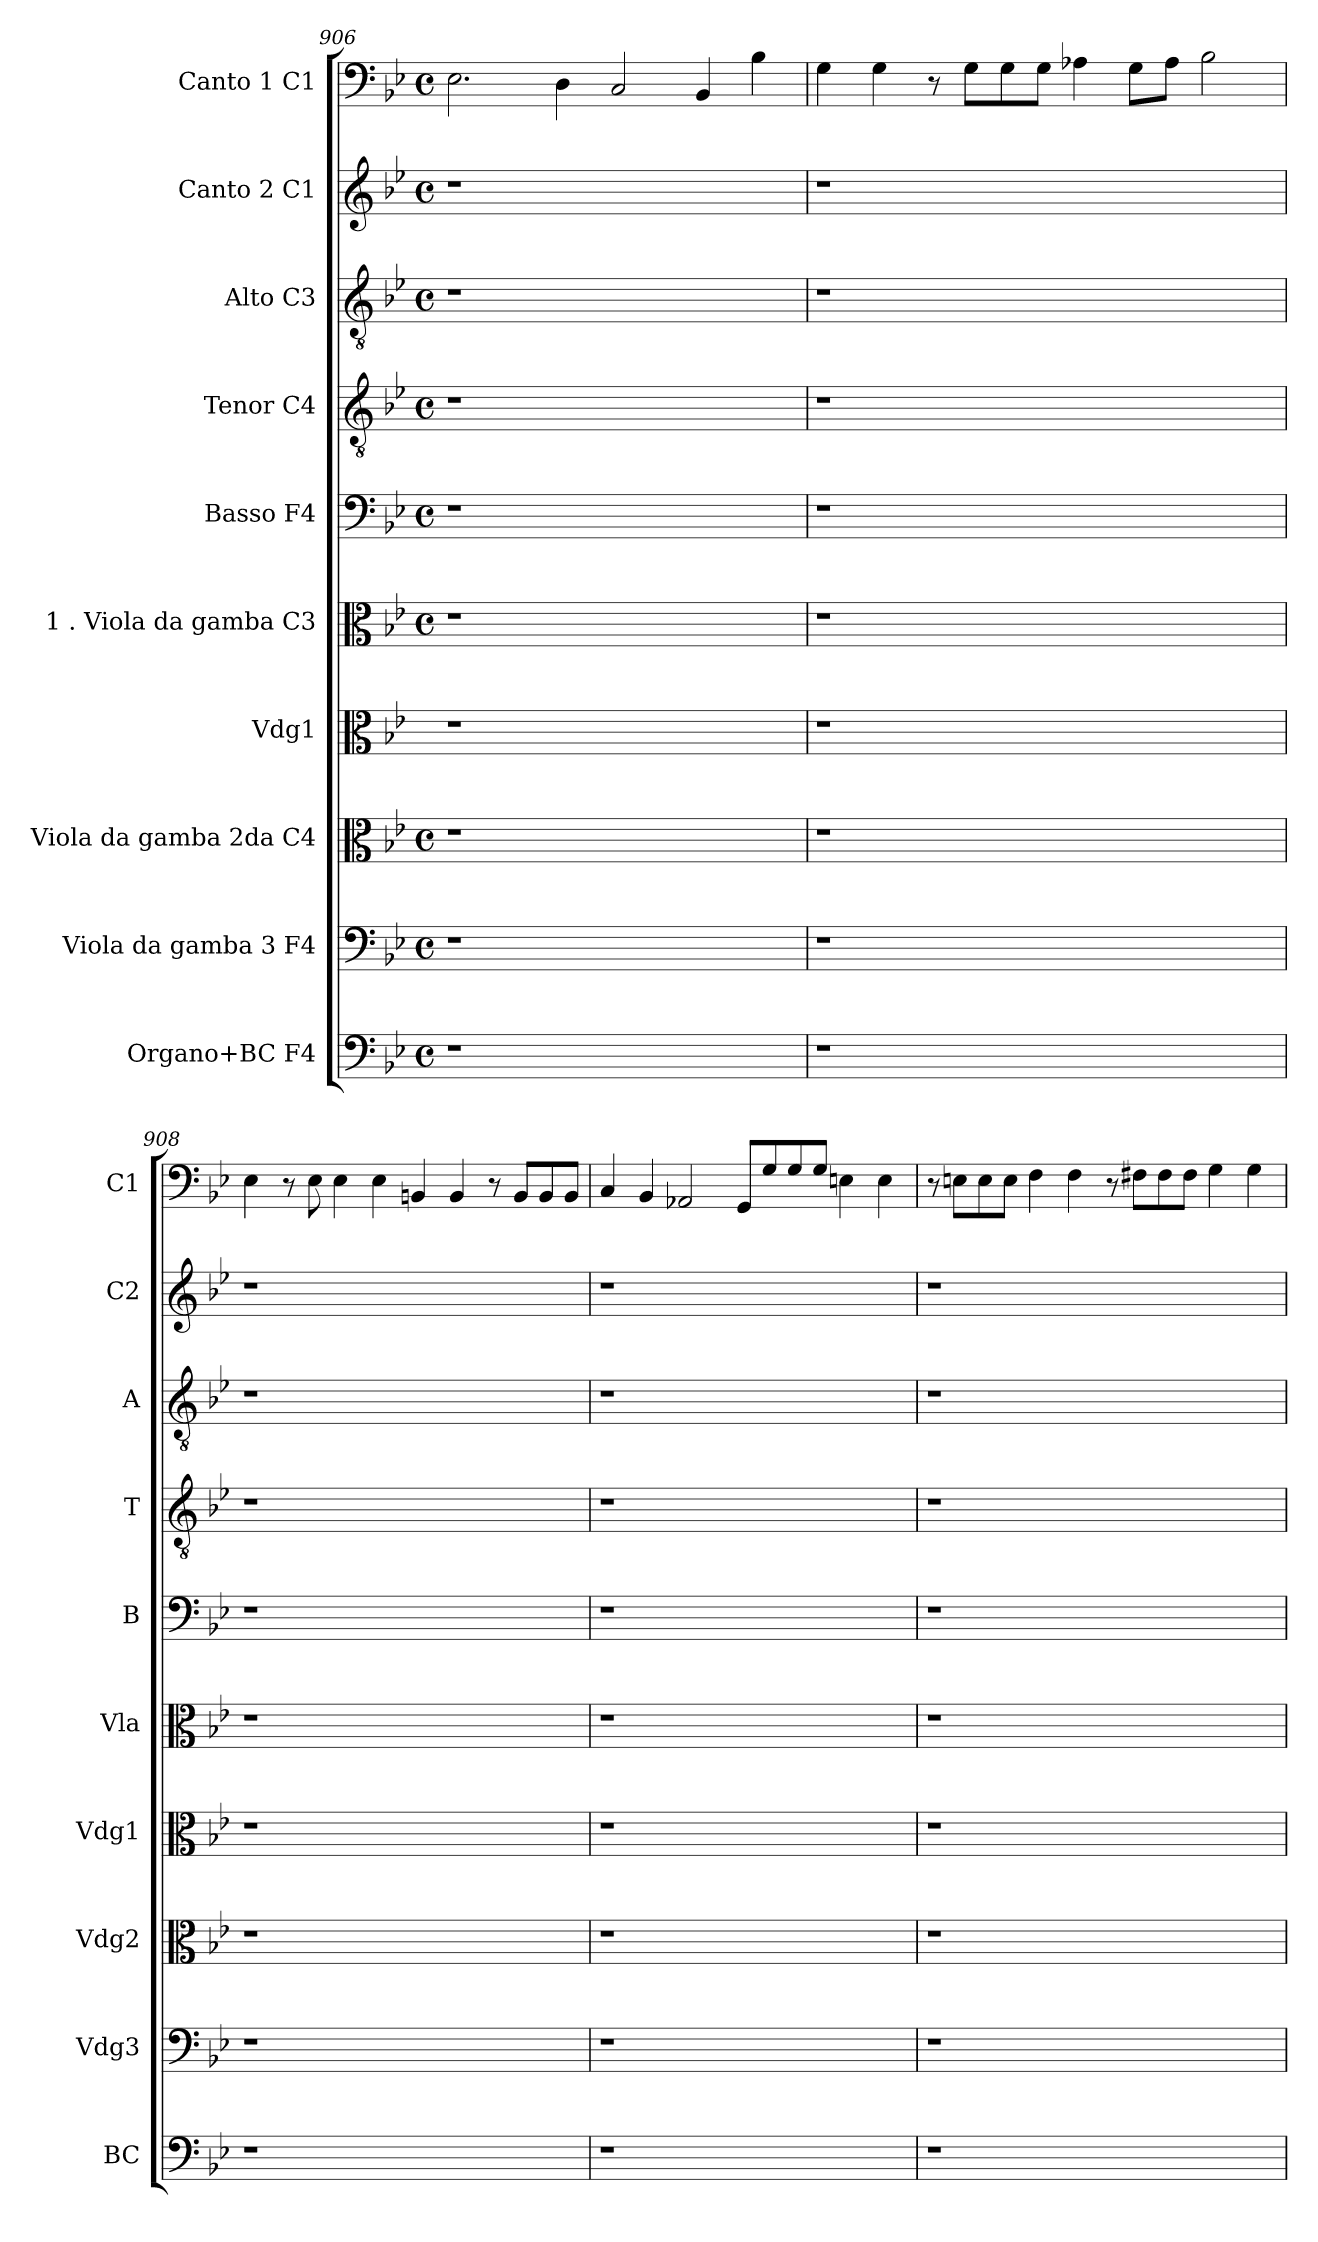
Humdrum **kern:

**kern	**kern	**kern	**kern	**kern	**kern	**kern	**kern	**kern	**kern
*part10	*part9	*part8	*part7	*part6	*part5	*part4	*part3	*part2	*part1
*staff10	*staff9	*staff8	*staff7	*staff6	*staff5	*staff4	*staff3	*staff2	*staff1
*I"Organo+BC F4	*I"Viola da gamba 3 F4	*I"Viola da gamba 2da C4	*I"Vdg1	*I"1 . Viola da gamba C3	*I"Basso F4	*I"Tenor C4	*I"Alto C3	*I"Canto 2 C1	*I"Canto 1 C1
*I'BC	*I'Vdg3	*I'Vdg2	*I'Vdg1	*I'Vla	*I'B	*I'T	*I'A	*I'C2	*I'C1
*clefF4	*clefF4	*clefC3	*clefC3	*clefC3	*clefF4	*clefGv2	*clefGv2	*clefG2	*clefF4
*k[b-e-]	*k[b-e-]	*k[b-e-]	*k[b-e-]	*k[b-e-]	*k[b-e-]	*k[b-e-]	*k[b-e-]	*k[b-e-]	*k[b-e-]
*B-:	*B-:	*B-:	*B-:	*B-:	*B-:	*B-:	*B-:	*B-:	*B-:
*M4/4	*M4/4	*M4/4	*	*M4/4	*M4/4	*M4/4	*M4/4	*M4/4	*M4/4
*met(c)	*met(c)	*met(c)	*	*met(c)	*met(c)	*met(c)	*met(c)	*met(c)	*met(c)
=906	=906	=906	=906	=906	=906	=906	=906	=906	=906
1r	1r	1r	1r	1r	1r	1r	1r	1r	2.E-\
.	.	.	.	.	.	.	.	.	4D\
1ryy	1ryy	1ryy	1ryy	1ryy	1ryy	1ryy	1ryy	1ryy	2C/
.	.	.	.	.	.	.	.	.	4BB-/
.	.	.	.	.	.	.	.	.	4B-\
=907	=907	=907	=907	=907	=907	=907	=907	=907	=907
1r	1r	1r	1r	1r	1r	1r	1r	1r	4G\
.	.	.	.	.	.	.	.	.	4G\
.	.	.	.	.	.	.	.	.	8r
.	.	.	.	.	.	.	.	.	8G\L
.	.	.	.	.	.	.	.	.	8G\
.	.	.	.	.	.	.	.	.	8G\J
1ryy	1ryy	1ryy	1ryy	1ryy	1ryy	1ryy	1ryy	1ryy	4A-X\
.	.	.	.	.	.	.	.	.	8G\L
.	.	.	.	.	.	.	.	.	8A-\J
.	.	.	.	.	.	.	.	.	2B-\
!!LO:LB:g=z
=908	=908	=908	=908	=908	=908	=908	=908	=908	=908
1r	1r	1r	1r	1r	1r	1r	1r	1r	4E-\
.	.	.	.	.	.	.	.	.	8r
.	.	.	.	.	.	.	.	.	8E-\
.	.	.	.	.	.	.	.	.	4E-\
.	.	.	.	.	.	.	.	.	4E-\
1ryy	1ryy	1ryy	1ryy	1ryy	1ryy	1ryy	1ryy	1ryy	4BBn/
.	.	.	.	.	.	.	.	.	4BB/
.	.	.	.	.	.	.	.	.	8r
.	.	.	.	.	.	.	.	.	8BB/L
.	.	.	.	.	.	.	.	.	8BB/
.	.	.	.	.	.	.	.	.	8BB/J
=909	=909	=909	=909	=909	=909	=909	=909	=909	=909
1r	1r	1r	1r	1r	1r	1r	1r	1r	4C/
.	.	.	.	.	.	.	.	.	4BB-/
.	.	.	.	.	.	.	.	.	2AA-X/
1ryy	1ryy	1ryy	1ryy	1ryy	1ryy	1ryy	1ryy	1ryy	8GG/L
.	.	.	.	.	.	.	.	.	8G/
.	.	.	.	.	.	.	.	.	8G/
.	.	.	.	.	.	.	.	.	8G/J
.	.	.	.	.	.	.	.	.	4En\
.	.	.	.	.	.	.	.	.	4E\
=910	=910	=910	=910	=910	=910	=910	=910	=910	=910
1r	1r	1r	1r	1r	1r	1r	1r	1r	8r
.	.	.	.	.	.	.	.	.	8En\L
.	.	.	.	.	.	.	.	.	8E\
.	.	.	.	.	.	.	.	.	8E\J
.	.	.	.	.	.	.	.	.	4F\
.	.	.	.	.	.	.	.	.	4F\
1ryy	1ryy	1ryy	1ryy	1ryy	1ryy	1ryy	1ryy	1ryy	8r
.	.	.	.	.	.	.	.	.	8F#X\L
.	.	.	.	.	.	.	.	.	8F#\
.	.	.	.	.	.	.	.	.	8F#\J
.	.	.	.	.	.	.	.	.	4G\
.	.	.	.	.	.	.	.	.	4G\
=	=	=	=	=	=	=	=	=	=
*-	*-	*-	*-	*-	*-	*-	*-	*-	*-
